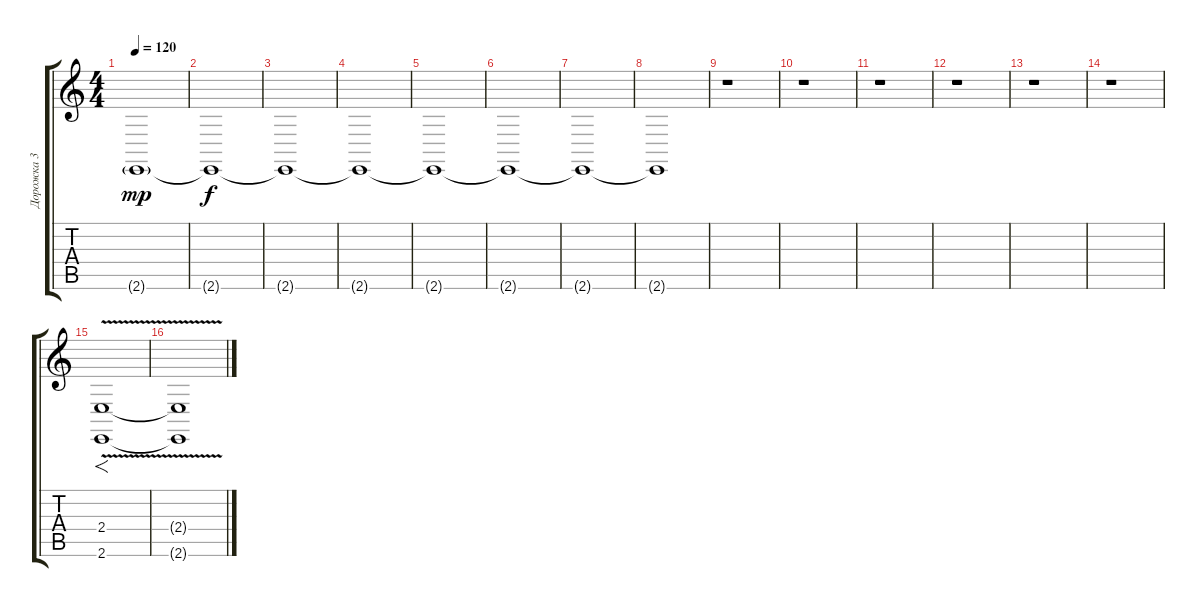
\track ("Дорожка 3" "Дорожка 3") {instrument stringensemble2}
\staff {score tabs}
\tuning (E4 B3 G3 D3 A2 D2) {hide}
\ts (4 4)
\tempo 120
\clef g2
\ks c
2.6{g}.1{dy mp} |
2.6{t}.1{dy f} |
2.6{t}.1 |
2.6{t}.1 |
2.6{t}.1 |
2.6{t}.1 |
2.6{t}.1 |
2.6{t}.1 |
r.1 |
r.1 |
r.1 |
r.1 |
r.1 |
r.1 |
(2.4 2.6{v}).1{f} |
(2.4{t} 2.6{t}).1
